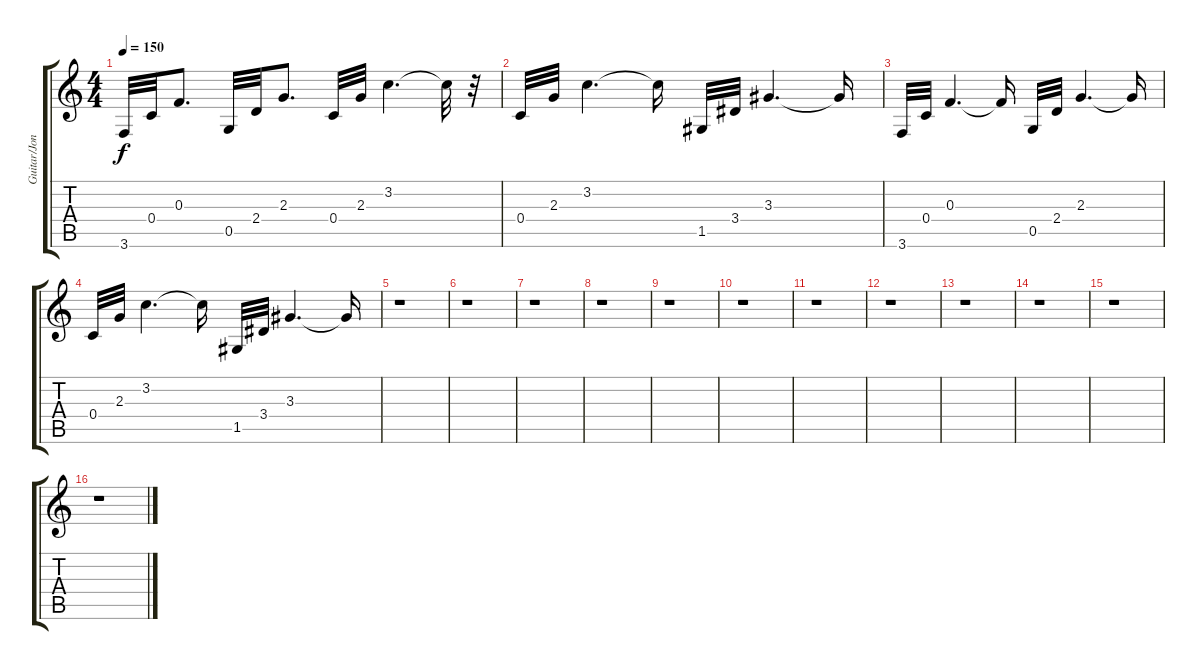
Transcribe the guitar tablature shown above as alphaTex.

\track ("Guitar/Jonne " "Guitar/Jon") {instrument acousticguitarnylon}
\staff {score tabs}
\tuning (D4 A3 F3 C3 G2 D2) {hide}
\ts (4 4)
\tempo 150
\clef g2
\ks c
3.6.32{dy f} 0.4.32 0.3.8{d} 0.5.32 2.4.32 2.3.8{d} 0.4.32 2.3.32 3.2.4{d} 3.2{t}.32 r.32 |
0.4.32 2.3.32 3.2.4{d} 3.2{t}.16 1.5.32 3.4.32 3.3.4{d} 3.3{t}.16 |
3.6.32 0.4.32 0.3.4{d} 0.3{t}.16 0.5.32 2.4.32 2.3.4{d} 2.3{t}.16 |
0.4.32 2.3.32 3.2.4{d} 3.2{t}.16 1.5.32 3.4.32 3.3.4{d} 3.3{t}.16 |
r.1 |
r.1 |
r.1 |
r.1 |
r.1 |
r.1 |
r.1 |
r.1 |
r.1 |
r.1 |
r.1 |
r.1
